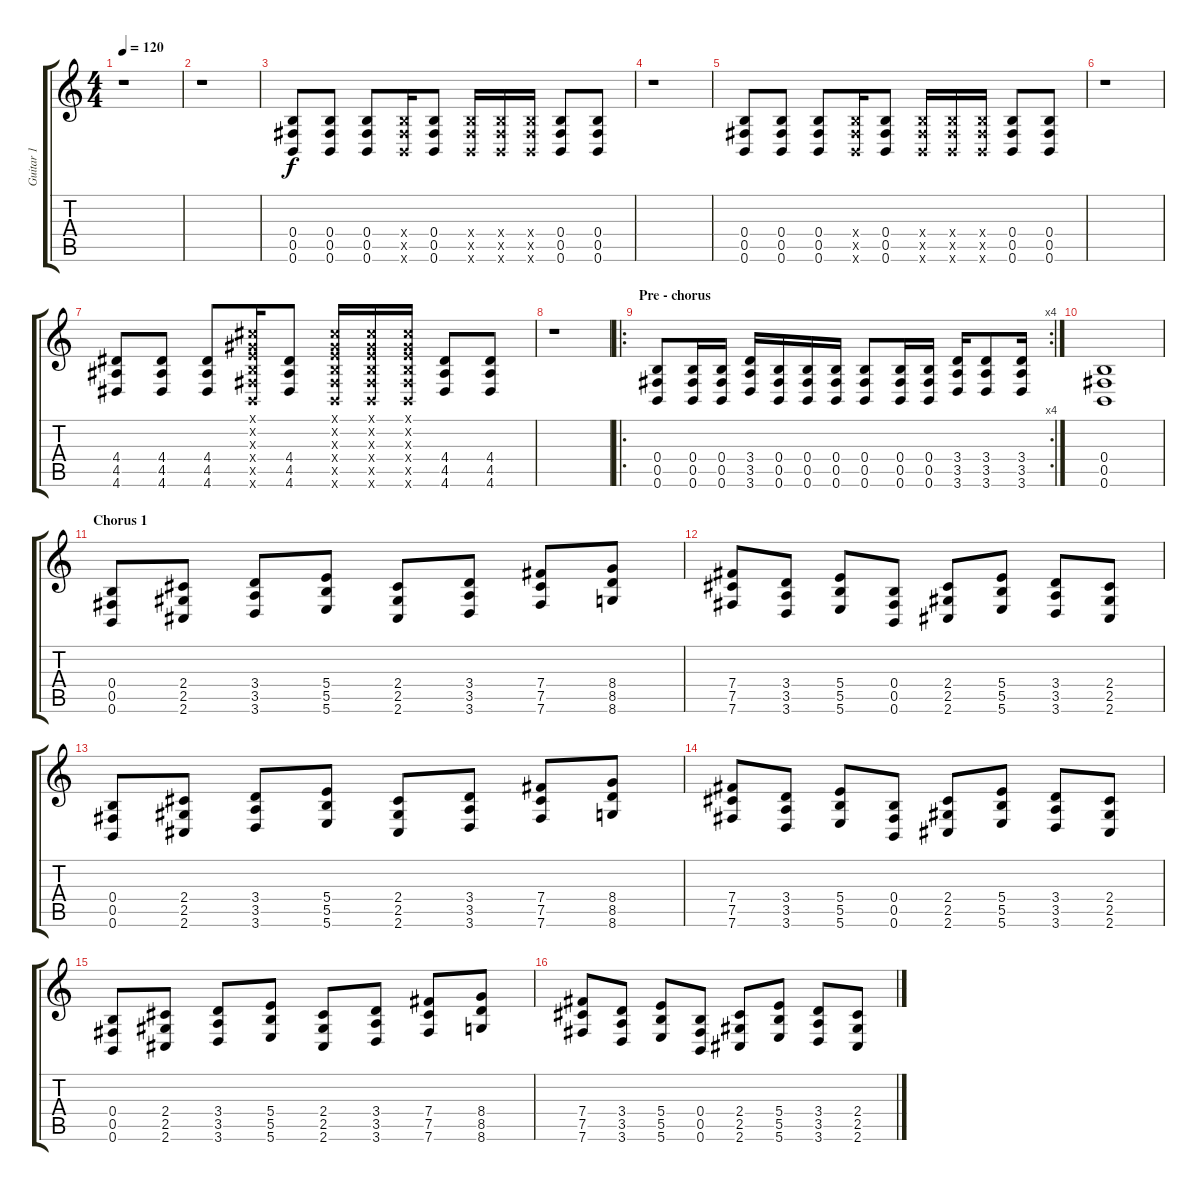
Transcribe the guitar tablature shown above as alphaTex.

\track ("Guitar 1" "Guitar 1") {instrument electricguitarmuted}
\staff {score tabs}
\tuning (Db4 Ab3 E3 B2 Gb2 B1) {hide}
\ts (4 4)
\tempo 120
\clef g2
\ks c
r.1{dy f} |
r.1 |
(0.4 0.5 0.6).8 (0.4 0.5 0.6).8 (0.4 0.5 0.6).8 (0.4{x} 0.5{x} 0.6{x}).16 (0.4 0.5 0.6).8 (0.4{x} 0.5{x} 0.6{x}).16 (0.4{x} 0.5{x} 0.6{x}).16 (0.4{x} 0.5{x} 0.6{x}).16 (0.4 0.5 0.6).8 (0.4 0.5 0.6).8 |
r.1 |
(0.4 0.5 0.6).8 (0.4 0.5 0.6).8 (0.4 0.5 0.6).8 (0.4{x} 0.5{x} 0.6{x}).16 (0.4 0.5 0.6).8 (0.4{x} 0.5{x} 0.6{x}).16 (0.4{x} 0.5{x} 0.6{x}).16 (0.4{x} 0.5{x} 0.6{x}).16 (0.4 0.5 0.6).8 (0.4 0.5 0.6).8 |
r.1 |
(4.4 4.5 4.6).8 (4.4 4.5 4.6).8 (4.4 4.5 4.6).8 (0.1{x} 0.2{x} 0.3{x} 0.4{x} 0.5{x} 0.6{x}).16 (4.4 4.5 4.6).8 (0.1{x} 0.2{x} 0.3{x} 0.4{x} 0.5{x} 0.6{x}).16 (0.1{x} 0.2{x} 0.3{x} 0.4{x} 0.5{x} 0.6{x}).16 (0.1{x} 0.2{x} 0.3{x} 0.4{x} 0.5{x} 0.6{x}).16 (4.4 4.5 4.6).8 (4.4 4.5 4.6).8 |
r.1 |
\ro
\rc 4
\section ("" "Pre - chorus")
(0.4 0.5 0.6).8 (0.4 0.5 0.6).16 (0.4 0.5 0.6).16 (3.4 3.5 3.6).16 (0.4 0.5 0.6).16 (0.4 0.5 0.6).16 (0.4 0.5 0.6).16 (0.4 0.5 0.6).8 (0.4 0.5 0.6).16 (0.4 0.5 0.6).16 (3.4 3.5 3.6).16 (3.4 3.5 3.6).8 (3.4 3.5 3.6).16 |
(0.4 0.5 0.6).1 |
\section ("" "Chorus 1")
(0.4 0.5 0.6).8 (2.4 2.5 2.6).8 (3.4 3.5 3.6).8 (5.4 5.5 5.6).8 (2.4 2.5 2.6).8 (3.4 3.5 3.6).8 (7.4 7.5 7.6).8 (8.4 8.5 8.6).8 |
(7.4 7.5 7.6).8 (3.4 3.5 3.6).8 (5.4 5.5 5.6).8 (0.4 0.5 0.6).8 (2.4 2.5 2.6).8 (5.4 5.5 5.6).8 (3.4 3.5 3.6).8 (2.4 2.5 2.6).8 |
(0.4 0.5 0.6).8 (2.4 2.5 2.6).8 (3.4 3.5 3.6).8 (5.4 5.5 5.6).8 (2.4 2.5 2.6).8 (3.4 3.5 3.6).8 (7.4 7.5 7.6).8 (8.4 8.5 8.6).8 |
(7.4 7.5 7.6).8 (3.4 3.5 3.6).8 (5.4 5.5 5.6).8 (0.4 0.5 0.6).8 (2.4 2.5 2.6).8 (5.4 5.5 5.6).8 (3.4 3.5 3.6).8 (2.4 2.5 2.6).8 |
(0.4 0.5 0.6).8 (2.4 2.5 2.6).8 (3.4 3.5 3.6).8 (5.4 5.5 5.6).8 (2.4 2.5 2.6).8 (3.4 3.5 3.6).8 (7.4 7.5 7.6).8 (8.4 8.5 8.6).8 |
(7.4 7.5 7.6).8 (3.4 3.5 3.6).8 (5.4 5.5 5.6).8 (0.4 0.5 0.6).8 (2.4 2.5 2.6).8 (5.4 5.5 5.6).8 (3.4 3.5 3.6).8 (2.4 2.5 2.6).8
